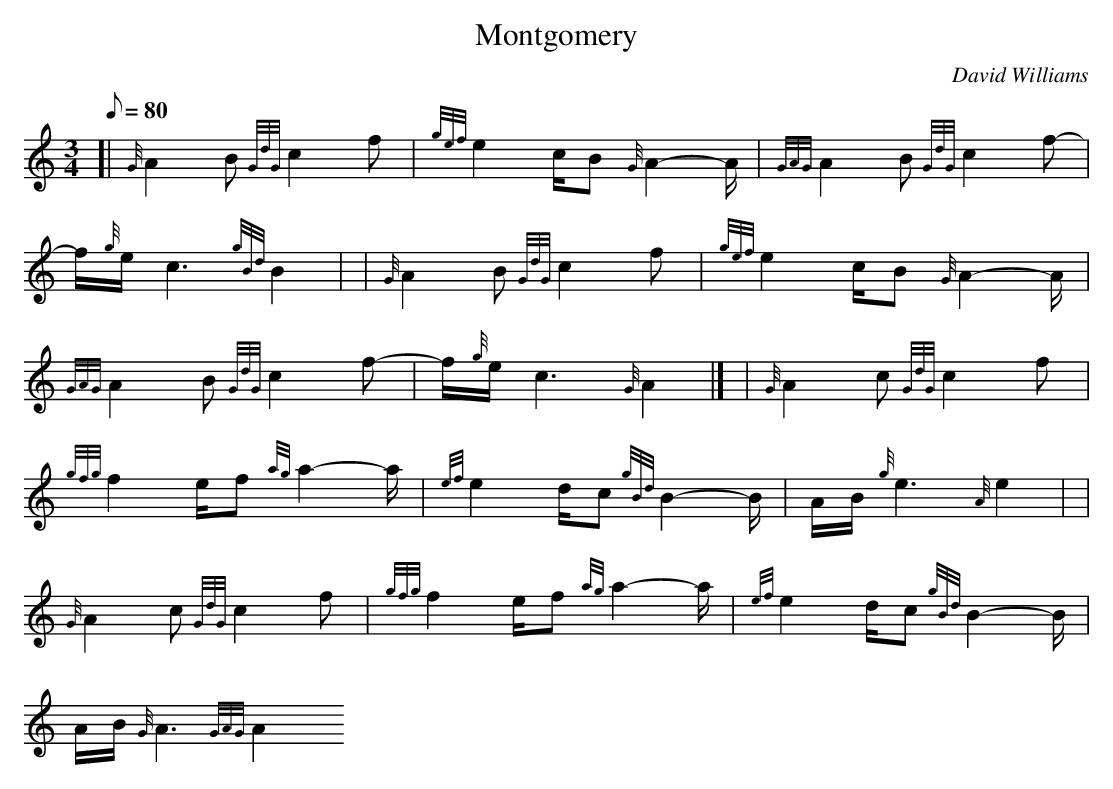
X:1
T:Montgomery
M:3/4
L:1/8
Q:80
C:David Williams
K:HP
[| {G}A2B{GdG}c2f | \
{gef}e2c/2B{G}A2-A/2 | \
{GAG}A2B{GdG}c2f- |
f/2{g}e/2c3{gBd}B2 | | \
{G}A2B{GdG}c2f | \
{gef}e2c/2B{G}A2-A/2 |
{GAG}A2B{GdG}c2f- | \
f/2{g}e/2c3{G}A2|] [ | \
{G}A2c{GdG}c2f |
{gfg}f2e/2f{ag}a2-a/2 | \
{ef}e2d/2c{gBd}B2-B/2 | \
A/2B/2{g}e3{A}e2| |
{G}A2c{GdG}c2f | \
{gfg}f2e/2f{ag}a2-a/2 | \
{ef}e2d/2c{gBd}B2-B/2 |
A/2B/2{G}A3{GAG}A2
